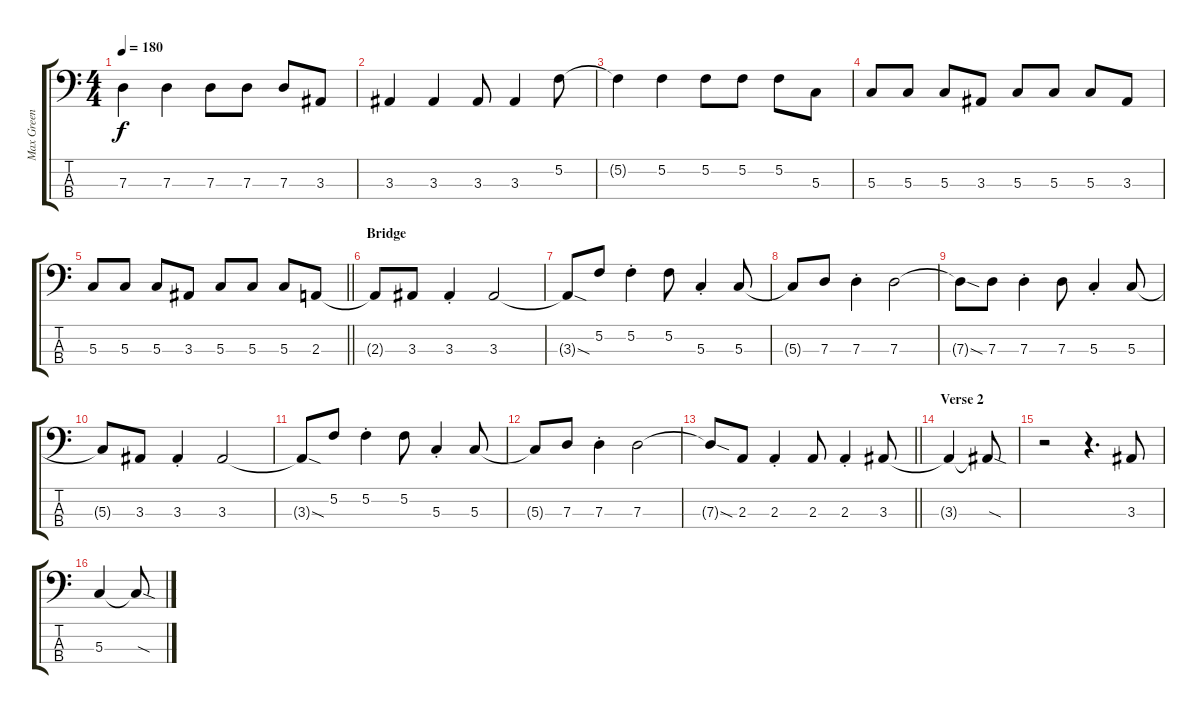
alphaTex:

\track ("Max Green [Bass]" "Max Green ") {instrument electricbasspick}
\staff {score tabs}
\tuning (F2 C2 G1 C1) {hide}
\ts (4 4)
\tempo 180
\clef f4
\ks c
7.3{t}.4{dy f} 7.3.4 7.3.8 7.3.8 7.3.8 3.3.8 |
3.3.4 3.3.4 3.3.8 3.3.4 5.2.8 |
5.2{t}.4 5.2.4 5.2.8 5.2.8 5.2.8 5.3.8 |
5.3.8 5.3.8 5.3.8 3.3.8 5.3.8 5.3.8 5.3.8 3.3.8 |
\barLineRight lightlight
5.3.8 5.3.8 5.3.8 3.3.8 5.3.8 5.3.8 5.3.8 2.3.8{volume 13} |
\section ("" "Bridge")
2.3{t}.8 3.3.8 3.3{st}.4 3.3.2 |
3.3{sod t}.8 5.2.8 5.2{st}.4 5.2.8 5.3{st}.4 5.3.8 |
5.3{t}.8 7.3.8 7.3{st}.4 7.3.2 |
7.3{sod t}.8 7.3.8 7.3{st}.4 7.3.8 5.3{st}.4 5.3.8 |
5.3{t}.8 3.3.8 3.3{st}.4 3.3.2 |
3.3{sod t}.8 5.2.8 5.2{st}.4 5.2.8 5.3{st}.4 5.3.8 |
5.3{t}.8 7.3.8 7.3{st}.4 7.3.2 |
\barLineRight lightlight
7.3{sod t}.8 2.3.8 2.3{st}.4 2.3.8 2.3{st}.4 3.3.8 |
\section ("" "Verse 2")
3.3{t}.4 3.3{sod t}.8 |
r.2 r.4{d} 3.3.8 |
5.3.4 5.3{sod t}.8
